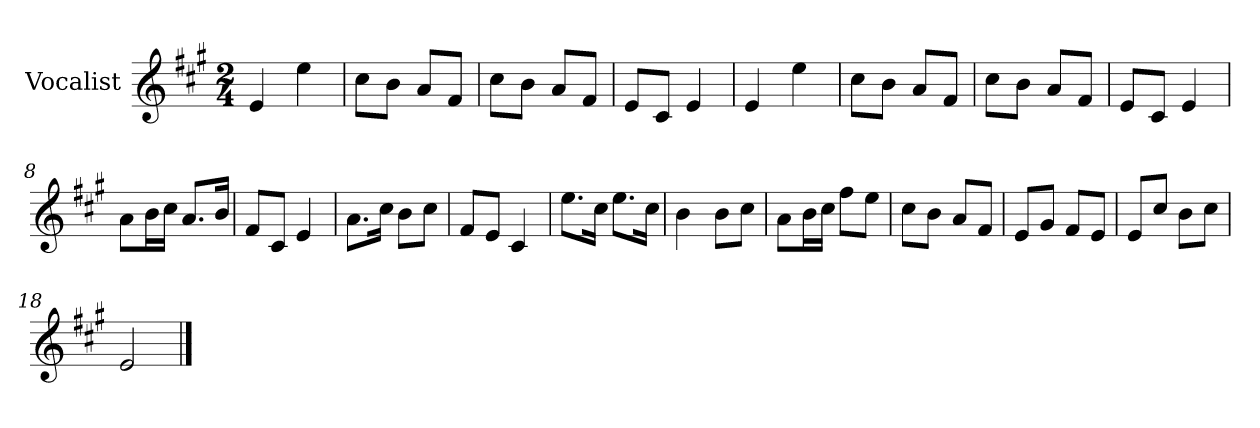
**kern
*part1
*staff1
*I"Vocalist
*k[f#c#g#]
*A:
*M2/4
=
4e
4ee
=1
8cc#L
8bJ
8aL
8f#J
=2
8cc#L
8bJ
8aL
8f#J
=3
8eL
8c#J
4e
=4
4e
4ee
=5
8cc#L
8bJ
8aL
8f#J
=6
8cc#L
8bJ
8aL
8f#J
=7
8eL
8c#J
4e
=8
8aL
16bL
16cc#JJ
8.aL
16bJk
=9
8f#L
8c#J
4e
=10
8.aL
16cc#Jk
8bL
8cc#J
=11
8f#L
8eJ
4c#
=12
8.eeL
16cc#Jk
8.eeL
16cc#Jk
=13
4b
8bL
8cc#J
=14
8aL
16bL
16cc#JJ
8ff#L
8eeJ
=15
8cc#L
8bJ
8aL
8f#J
=16
8eL
8g#J
8f#L
8eJ
=17
8eL
8cc#J
8bL
8cc#J
=18
2e
==
*-
